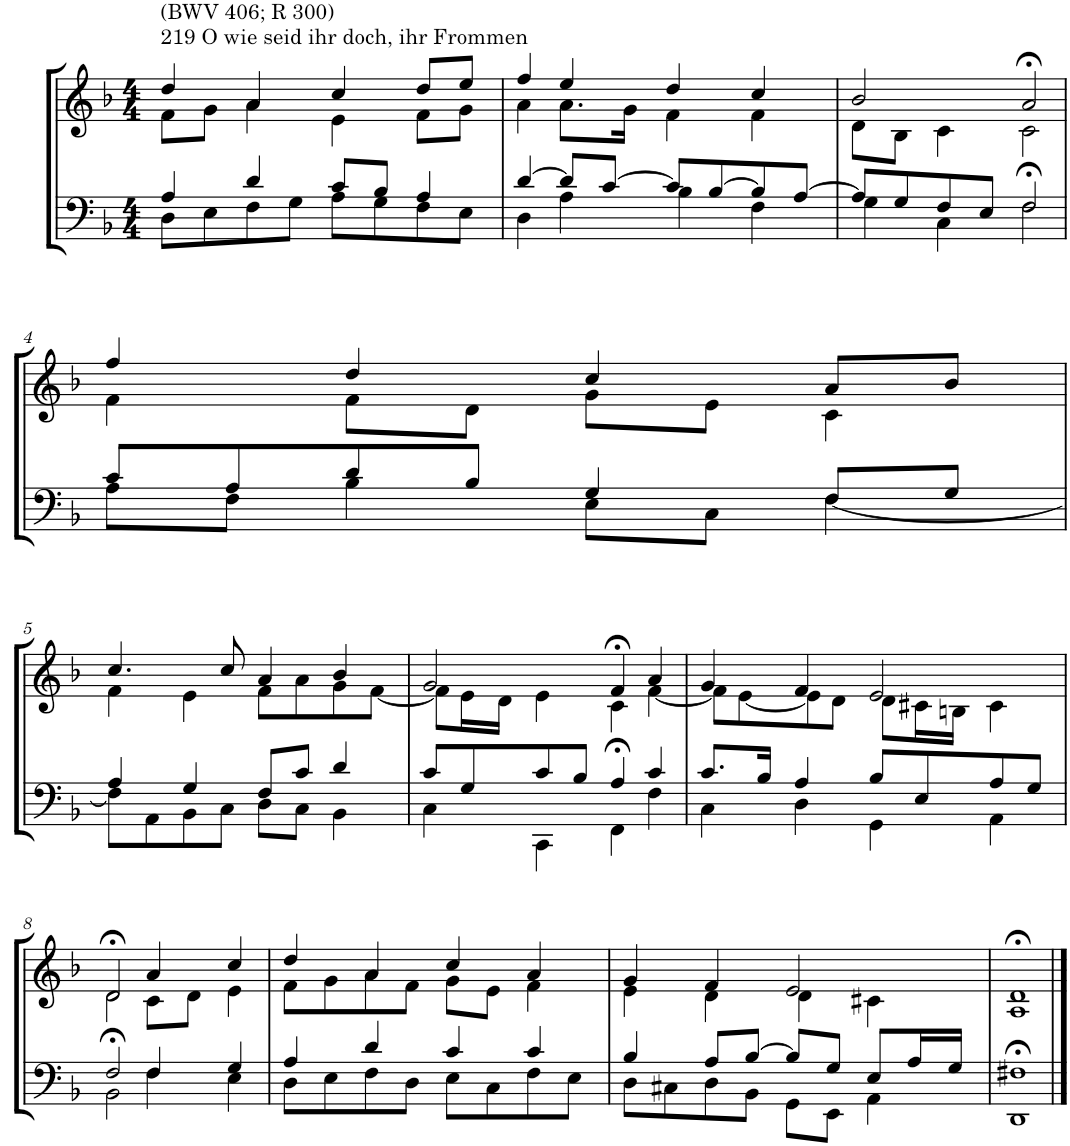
**kern	**kern
*part2	*part1
*staff2	*staff1
*I"Tenor/Baß	*I"Sopran/Alt
*clefF4	*clefG2
*k[b-]	*k[b-]
*M4/4	*M4/4
=1	=1
*^	*^
!	!	!LO:TX:a:t=219 O wie seid ihr doch, ihr Frommen	!
!	!	!LO:TX:a:t=(BWV 406; R 300)	!
4A/	8D\L	4dd/	8f\L
.	8E\	.	8g\J
4d/	8F\	4a/	4a\
.	8G\J	.	.
8c/L	8A\L	4cc/	4e\
8B-/J	8G\	.	.
4A/	8F\	8dd/L	8f\L
.	8E\J	8ee/J	8g\J
=2	=2	=2	=2
[4d/	4D\	4ff/	4a\
8d/L]	4A\	4ee/	8.a\L
[8c/J	.	.	.
.	.	.	16g\Jk
8c/L]	4B-\	4dd/	4f\
[8B-/	.	.	.
8B-/]	4F\	4cc/	4f\
[8A/J	.	.	.
=3	=3	=3	=3
8A/L]	4G\	2b-/	8d\L
8G/	.	.	8B-\J
8F/	4C\	.	4c\
8E/J	.	.	.
2F/	2F>\	2a>/	2c\
!!LO:LB:g=z	!!
=4	=4	=4	=4
8c/L	8A\L	4ff/	4f\
8A/	8F\J	.	.
8d/	4B-\	4dd/	8f\L
8B-/J	.	.	8d\J
4G/	8E\L	4cc/	8g\L
.	8C\J	.	8e\J
8F/L	[4F\	8a/L	4c\
8G/J	.	8b-/J	.
!!LO:LB:g=z	!!
=5	=5	=5	=5
4A/	8F\L]	4.cc/	4f\
.	8AA\	.	.
4G/	8BB-\	.	4e\
.	8C\J	8cc/	.
8F/L	8D\L	4a/	8f\L
8c/J	8C\J	.	8a\
4d/	4BB-\	4b-/	8g\
.	.	.	[8f\J
=6	=6	=6	=6
8c/L	4C\	2g/	8f\L]
8G/	.	.	16e\L
.	.	.	16d\JJ
8c/	4CC\	.	4e\
8B-/J	.	.	.
4A/	4FF>\	4f>/	4c\
4c/	4F\	4a/	[4f\
=7	=7	=7	=7
8.c/L	4C\	4g/	8f\L]
.	.	.	[8e\
16B-/Jk	.	.	.
4A/	4D\	4f/	8e\]
.	.	.	8d\J
8B-/L	4GG\	2e/	8d\L
8E/	.	.	16c#X\L
.	.	.	16Bn\JJ
8A/	4AA\	.	4c#\
8G/J	.	.	.
!!LO:LB:g=z	!!
=8	=8	=8	=8
2F/	2BB->\	2d>/	2d\
4F/	4F\	4a/	8c\L
.	.	.	8d\J
4G/	4E\	4cc/	4e\
=9	=9	=9	=9
4A/	8D\L	4dd/	8f\L
.	8E\	.	8g\
4d/	8F\	4a/	8a\
.	8D\J	.	8f\J
4c/	8E\L	4cc/	8g\L
.	8C\	.	8e\J
4c/	8F\	4a/	4f\
.	8E\J	.	.
=10	=10	=10	=10
4B-/	8D\L	4g/	4e\
.	8C#X\	.	.
8A/L	8D\	4f/	4d\
[8B-/J	8BB-\J	.	.
8B-/L]	8GG\L	2e/	4d\
8G/J	8EE\J	.	.
8E/L	4AA\	.	4c#X\
16A/L	.	.	.
16G/JJ	.	.	.
=11	=11	=11	=11
1F#X	1DD>	1d>	1A
*v	*v	*	*
*	*v	*v
==	==
*-	*-
